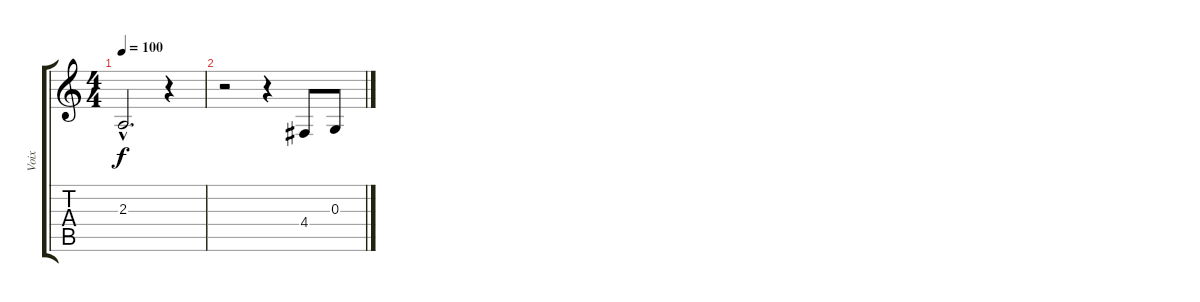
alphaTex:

\track ("Voix" "Voix") {instrument englishhorn}
\staff {score tabs}
\tuning (E4 B3 G3 D3 A2 E2) {hide}
\ts (4 4)
\tempo 100
\clef g2
\ks c
2.3{hac}.2{d dy f} r.4 |
r.2 r.4 4.4.8 0.3.8
